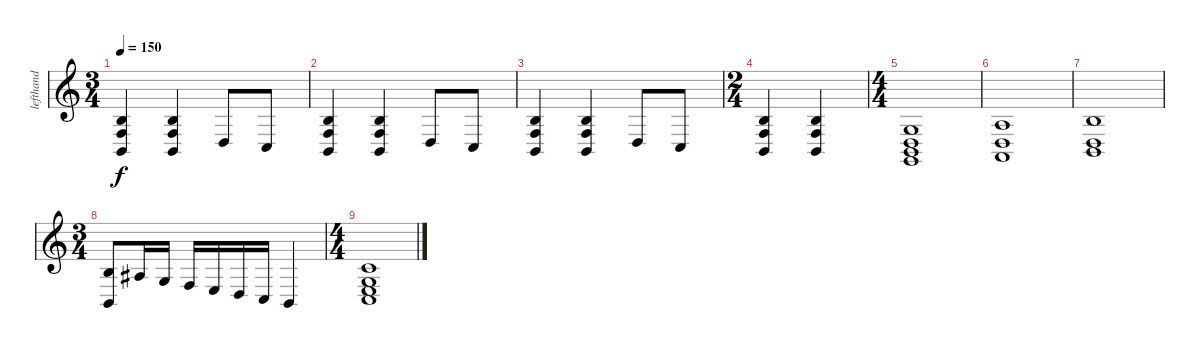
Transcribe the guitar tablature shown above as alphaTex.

\track ("lefthand" "lefthand") {instrument churchorgan}
\staff {score}
\tuning (E4 B3 G3 D3 A2 E2) {hide}
\ts (3 4)
\tempo 150
\clef g2
\ks c
(0.2 3.4 2.5).4{dy f} (0.2 3.4 2.5).4 0.4.8 3.5.8 |
(0.2 3.4 2.5).4 (0.2 3.4 2.5).4 0.4.8 3.5.8 |
(0.2 3.4 2.5).4 (0.2 3.4 2.5).4 0.4.8 3.5.8 |
\ts (2 4)
(0.2 3.4 2.5).4 (0.2 3.4 2.5).4 |
\ts (4 4)
(0.3 0.4 2.5 3.6).1 |
(2.3 0.4 0.5).1 |
(0.2 0.4 2.5).1 |
\ts (3 4)
(0.2 2.5).8 8.4.16 0.3.16 3.4.16 2.4.16 0.4.16 3.5.16 2.5.4 |
\ts (4 4)
(1.2 0.3 2.4 3.5).1
